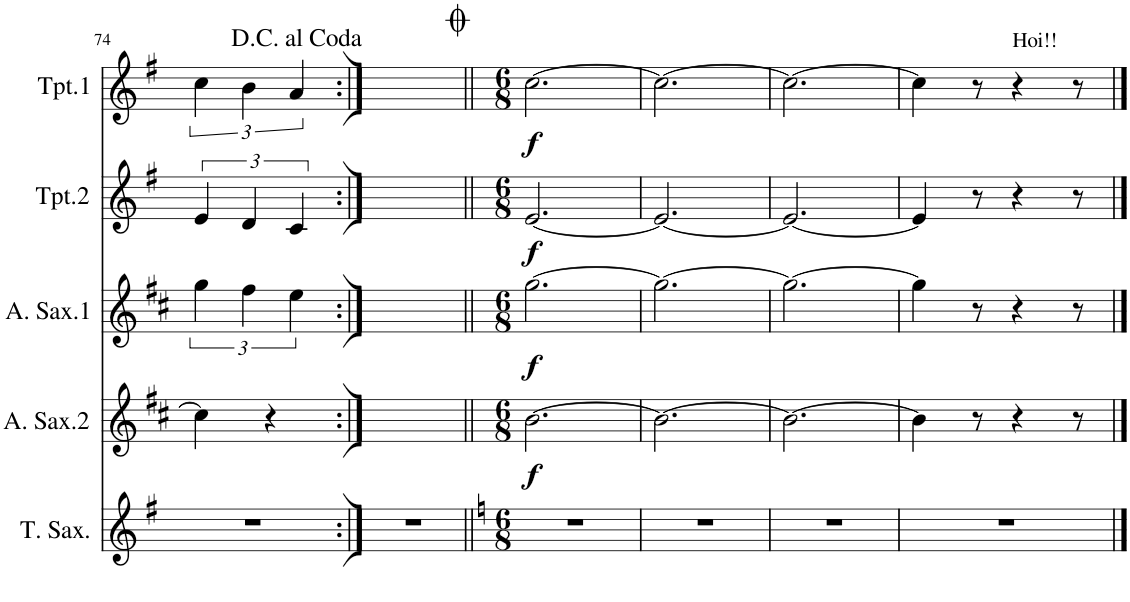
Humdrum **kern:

**kern	**kern	**dynam	**kern	**dynam	**kern	**dynam	**kern	**dynam
*part5	*part4	*part4	*part3	*part3	*part2	*part2	*part1	*part1
*staff5	*staff4	*staff4	*staff3	*staff3	*staff2	*staff2	*staff1	*staff1
*I"Tenor-saxofoon	*I"Altsax 2	*	*I"Altsax 1	*	*I"Trompet 2	*	*I"Trompet 1	*
*I'T. Sax.	*I'A. Sax.2	*	*I'A. Sax.1	*	*I'Tpt.2	*	*I'Tpt.1	*
!!LO:PB:g=z
*clefG2	*clefG2	*	*clefG2	*	*clefG2	*	*clefG2	*
*Trd8c14	*Trd5c9	*	*Trd5c9	*	*Trd1c2	*	*Trd1c2	*
*k[f#]	*k[f#c#]	*	*k[f#c#]	*	*k[f#]	*	*k[f#]	*
*M2/4	*M2/4	*	*M2/4	*	*M2/4	*	*M2/4	*
=74	=74	=74	=74	=74	=74	=74	=74	=74
2r	4cc#\]	.	6gg\	.	6e/	.	6cc\	.
.	.	.	6ff#\	.	6d/	.	6b\	.
.	4r	.	.	.	.	.	.	.
.	.	.	6ee\	.	6c/	.	6a/	.
=75:|!	=75:|!	=75:|!	=75:|!	=75:|!	=75:|!	=75:|!	=75:|!	=75:|!
2r	2ryy	.	2ryy	.	2ryy	.	2ryy	.
=76||	=76||	=76||	=76||	=76||	=76||	=76||	=76||	=76||
*k[]	*k[f#]	*	*k[f#]	*	*k[]	*	*k[]	*
*M6/8	*M6/8	*	*M6/8	*	*M6/8	*	*M6/8	*
!	!	!LO:DY:b	!	!LO:DY:b	!	!LO:DY:b	!	!LO:DY:b
2.r	[2.b\	f	[2.gg\	f	[2.e/	f	[2.cc\	f
=77	=77	=77	=77	=77	=77	=77	=77	=77
2.r	2.b\_	.	2.gg\_	.	2.e/_	.	2.cc\_	.
=78	=78	=78	=78	=78	=78	=78	=78	=78
2.r	2.b\_	.	2.gg\_	.	2.e/_	.	2.cc\_	.
=79	=79	=79	=79	=79	=79	=79	=79	=79
2.r	4b\]	.	4gg\]	.	4e/]	.	4cc\]	.
.	8r	.	8r	.	8r	.	8r	.
!	!	!	!	!	!	!	!LO:TX:a:t=Hoi!!	!
.	4r	.	4r	.	4r	.	4r	.
.	8r	.	8r	.	8r	.	8r	.
==	==	==	==	==	==	==	==	==
*-	*-	*-	*-	*-	*-	*-	*-	*-
